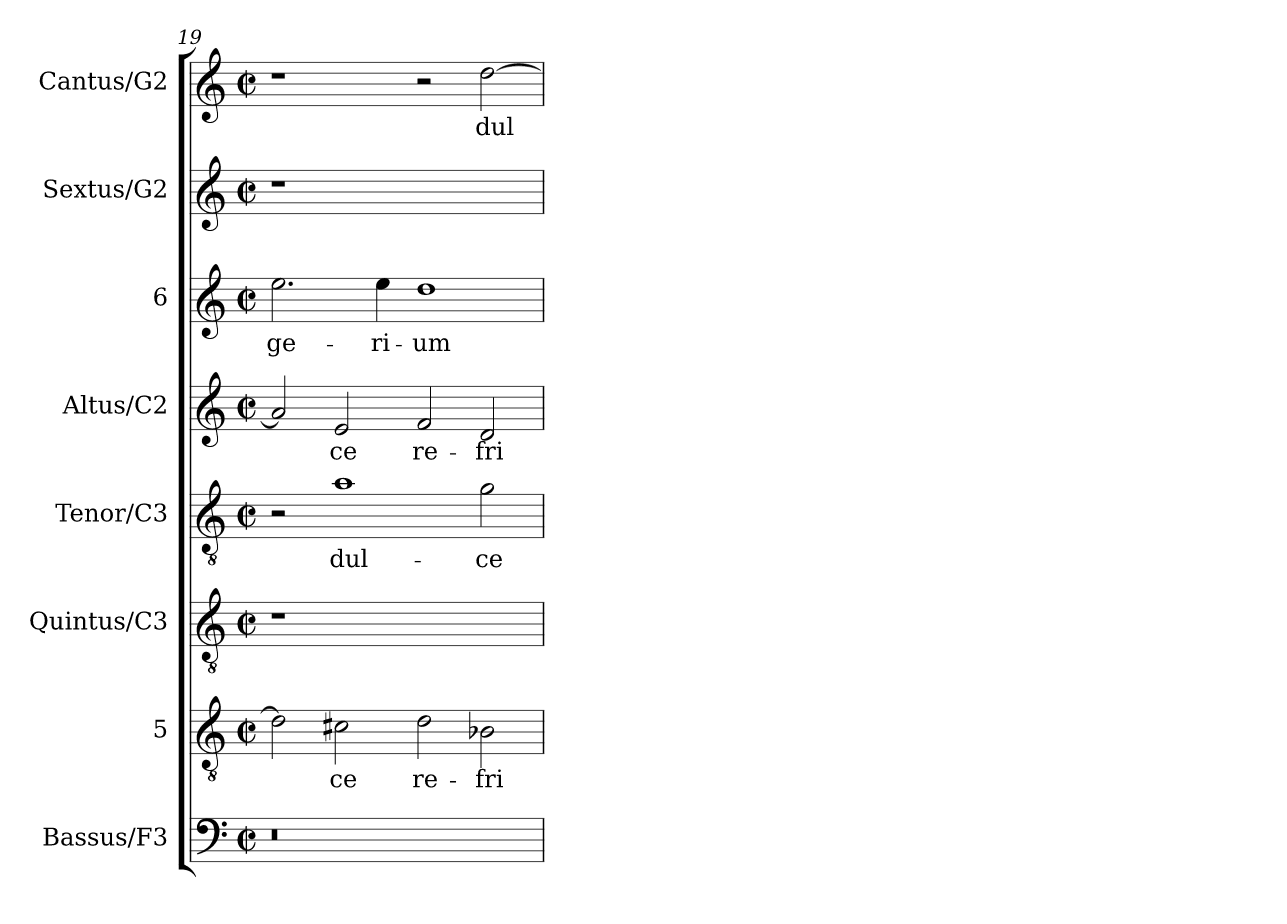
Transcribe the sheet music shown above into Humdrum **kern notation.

**kern	**kern	**text	**kern	**kern	**text	**kern	**text	**kern	**text	**kern	**kern	**text
*part8	*part7	*part7	*part6	*part5	*part5	*part4	*part4	*part3	*part3	*part2	*part1	*part1
*staff8	*staff7	*staff7	*staff6	*staff5	*staff5	*staff4	*staff4	*staff3	*staff3	*staff2	*staff1	*staff1
*I"Bassus/F3	*I"5	*	*I"Quintus/C3	*I"Tenor/C3	*	*I"Altus/C2	*	*I"6	*	*I"Sextus/G2	*I"Cantus/G2	*
*I'B	*	*	*	*I'T	*	*I'A	*	*	*	*	*I'C	*
*clefF4	*clefGv2	*	*clefGv2	*clefGv2	*	*clefG2	*	*clefG2	*	*clefG2	*clefG2	*
*k[]	*k[]	*	*k[]	*k[]	*	*k[]	*	*k[]	*	*k[]	*k[]	*
*C:	*C:	*	*C:	*C:	*	*C:	*	*C:	*	*C:	*C:	*
*M2/2	*M2/2	*	*M2/2	*M2/2	*	*M2/2	*	*M2/2	*	*M2/2	*M2/2	*
*met(c|)	*met(c|)	*	*met(c|)	*met(c|)	*	*met(c|)	*	*met(c|)	*	*met(c|)	*met(c|)	*
=19	=19	=19	=19	=19	=19	=19	=19	=19	=19	=19	=19	=19
!	!	!LO:LY:b:cj	!	!	!	!	!LO:LY:b:cj	!	!LO:LY:b:cj	!	!	!
0r	2d\]	--	1r	2r	.	2a/]	--	2.ee\	-ge-	1r	1r	.
!	!	!LO:LY:b:cj	!	!	!LO:LY:b:cj	!	!LO:LY:b:cj	!	!	!	!	!
.	2c#X\	-ce	.	1a	dul-	2e/	-ce	.	.	.	.	.
!	!	!	!	!	!	!	!	!	!LO:LY:b:cj	!	!	!
.	.	.	.	.	.	.	.	4ee\	-ri-	.	.	.
!	!	!LO:LY:b:cj	!	!	!	!	!LO:LY:b:cj	!	!LO:LY:b:cj	!	!	!
.	2d\	re-	1ryy	.	.	2f/	re-	1dd	-um	1ryy	2r	.
!	!	!LO:LY:b:cj	!	!	!LO:LY:b:cj	!	!LO:LY:b:cj	!	!	!	!	!LO:LY:b:cj
.	2B-X\	-fri-	.	2g\	-ce	2d/	-fri-	.	.	.	[>2dd\	dul-
=	=	=	=	=	=	=	=	=	=	=	=	=
*-	*-	*-	*-	*-	*-	*-	*-	*-	*-	*-	*-	*-
